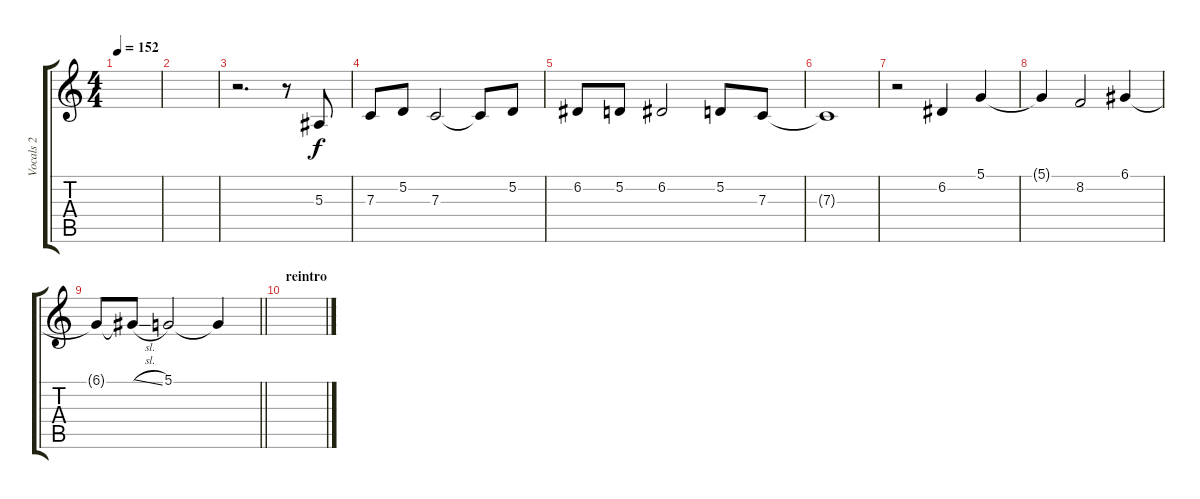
\track ("Vocals 2" "Vocals 2") {instrument baritonesax}
\staff {score tabs}
\tuning (D4 A3 F3 C3 G2 C2) {hide}
\ts (4 4)
\tempo 152
\clef g2
\ks c
|
|
r.2{d} r.8 5.3.8 |
7.3.8 5.2.8 7.3.2 7.3{t}.8 5.2.8 |
6.2.8 5.2.8 6.2.2 5.2.8 7.3.8 |
7.3{t}.1 |
r.2 6.2.4 5.1.4 |
5.1{t}.4 8.2.2 6.1.4 |
\barLineRight lightlight
6.1{t}.8 6.1{sl t}.8 5.1.2 5.1{t}.4 |
\section ("" "reintro")
